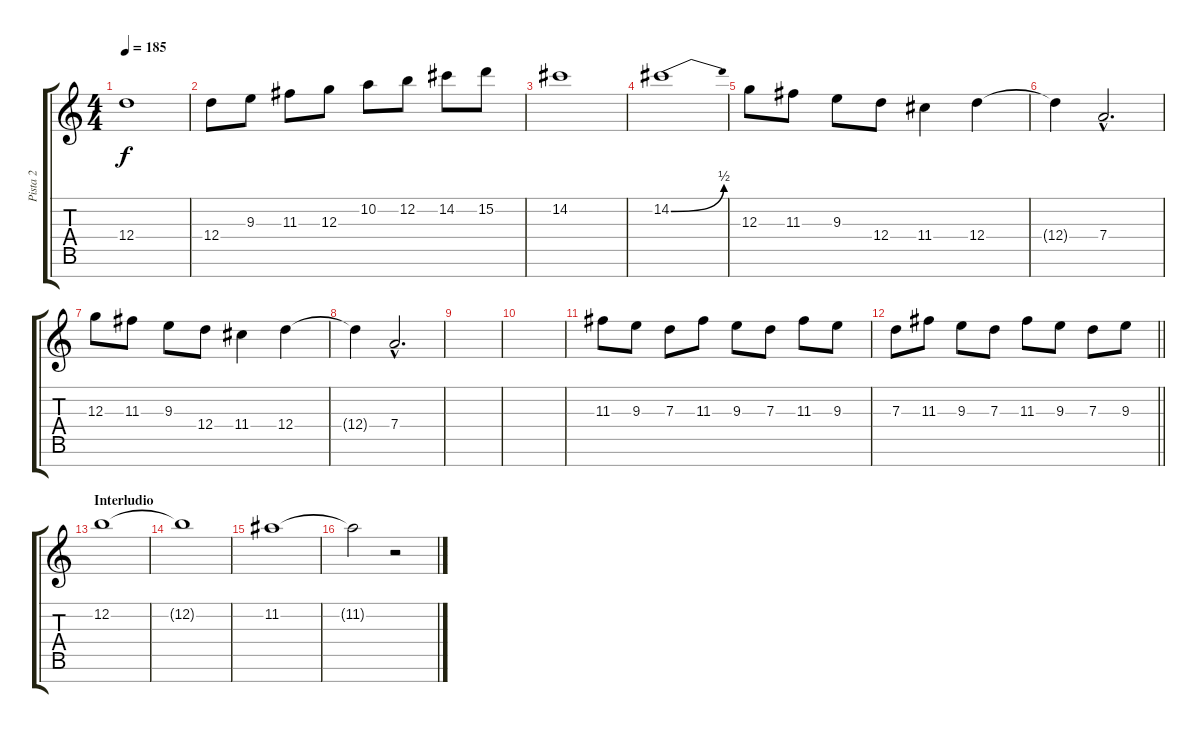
\track ("Pista 2" "Pista 2") {instrument distortionguitar}
\staff {score tabs}
\tuning (E4 B3 G3 D3 A2 E2 B1) {hide}
\ts (4 4)
\tempo 185
\clef g2
\ks c
12.4.1{dy f} |
12.4.8 9.3.8 11.3.8 12.3.8 10.2.8 12.2.8 14.2.8 15.2.8 |
14.2.1 |
14.2{be (bend 0 0 60 2)}.1 |
12.3.8 11.3.8 9.3.8 12.4.8 11.4.4 12.4.4 |
12.4{t}.4 7.4{hac}.2{d} |
12.3.8 11.3.8 9.3.8 12.4.8 11.4.4 12.4.4 |
12.4{t}.4 7.4{hac}.2{d} |
|
|
11.3.8 9.3.8 7.3.8 11.3.8 9.3.8 7.3.8 11.3.8 9.3.8 |
\barLineRight lightlight
7.3.8 11.3.8 9.3.8 7.3.8 11.3.8 9.3.8 7.3.8 9.3.8 |
\section ("" "Interludio")
12.2.1 |
12.2{t}.1 |
11.2.1 |
11.2{t}.2 r.2
